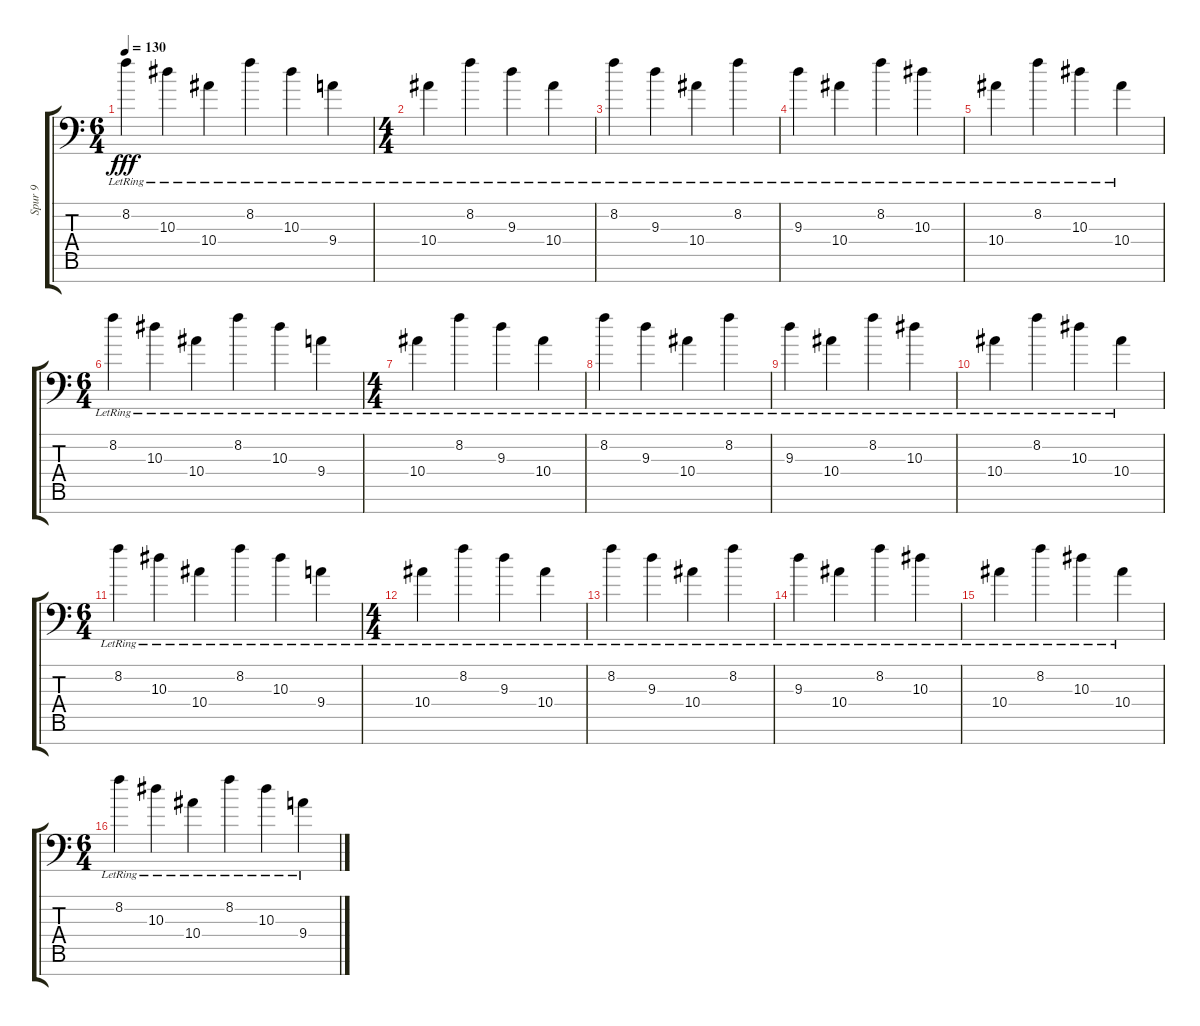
\track ("Spur 9" "Spur 9") {instrument electricguitarjazz}
\staff {score tabs}
\tuning (D4 A3 F3 C3 G2 D2 G1) {hide}
\ts (6 4)
\tempo 130
\clef f4
\ks c
8.2{lr}.4{dy fff} 10.3{lr}.4 10.4{lr}.4 8.2{lr}.4 10.3{lr}.4 9.4{lr}.4 |
\ts (4 4)
10.4{lr}.4 8.2{lr}.4 9.3{lr}.4 10.4{lr}.4 |
8.2{lr}.4 9.3{lr}.4 10.4{lr}.4 8.2{lr}.4 |
9.3{lr}.4 10.4{lr}.4 8.2{lr}.4 10.3{lr}.4 |
10.4{lr}.4 8.2{lr}.4 10.3{lr}.4 10.4{lr}.4 |
\ts (6 4)
8.2{lr}.4 10.3{lr}.4 10.4{lr}.4 8.2{lr}.4 10.3{lr}.4 9.4{lr}.4 |
\ts (4 4)
10.4{lr}.4 8.2{lr}.4 9.3{lr}.4 10.4{lr}.4 |
8.2{lr}.4 9.3{lr}.4 10.4{lr}.4 8.2{lr}.4 |
9.3{lr}.4 10.4{lr}.4 8.2{lr}.4 10.3{lr}.4 |
10.4{lr}.4 8.2{lr}.4 10.3{lr}.4 10.4{lr}.4 |
\ts (6 4)
8.2{lr}.4 10.3{lr}.4 10.4{lr}.4 8.2{lr}.4 10.3{lr}.4 9.4{lr}.4 |
\ts (4 4)
10.4{lr}.4 8.2{lr}.4 9.3{lr}.4 10.4{lr}.4 |
8.2{lr}.4 9.3{lr}.4 10.4{lr}.4 8.2{lr}.4 |
9.3{lr}.4 10.4{lr}.4 8.2{lr}.4 10.3{lr}.4 |
10.4{lr}.4 8.2{lr}.4 10.3{lr}.4 10.4{lr}.4 |
\ts (6 4)
8.2{lr}.4 10.3{lr}.4 10.4{lr}.4 8.2{lr}.4 10.3{lr}.4 9.4{lr}.4
